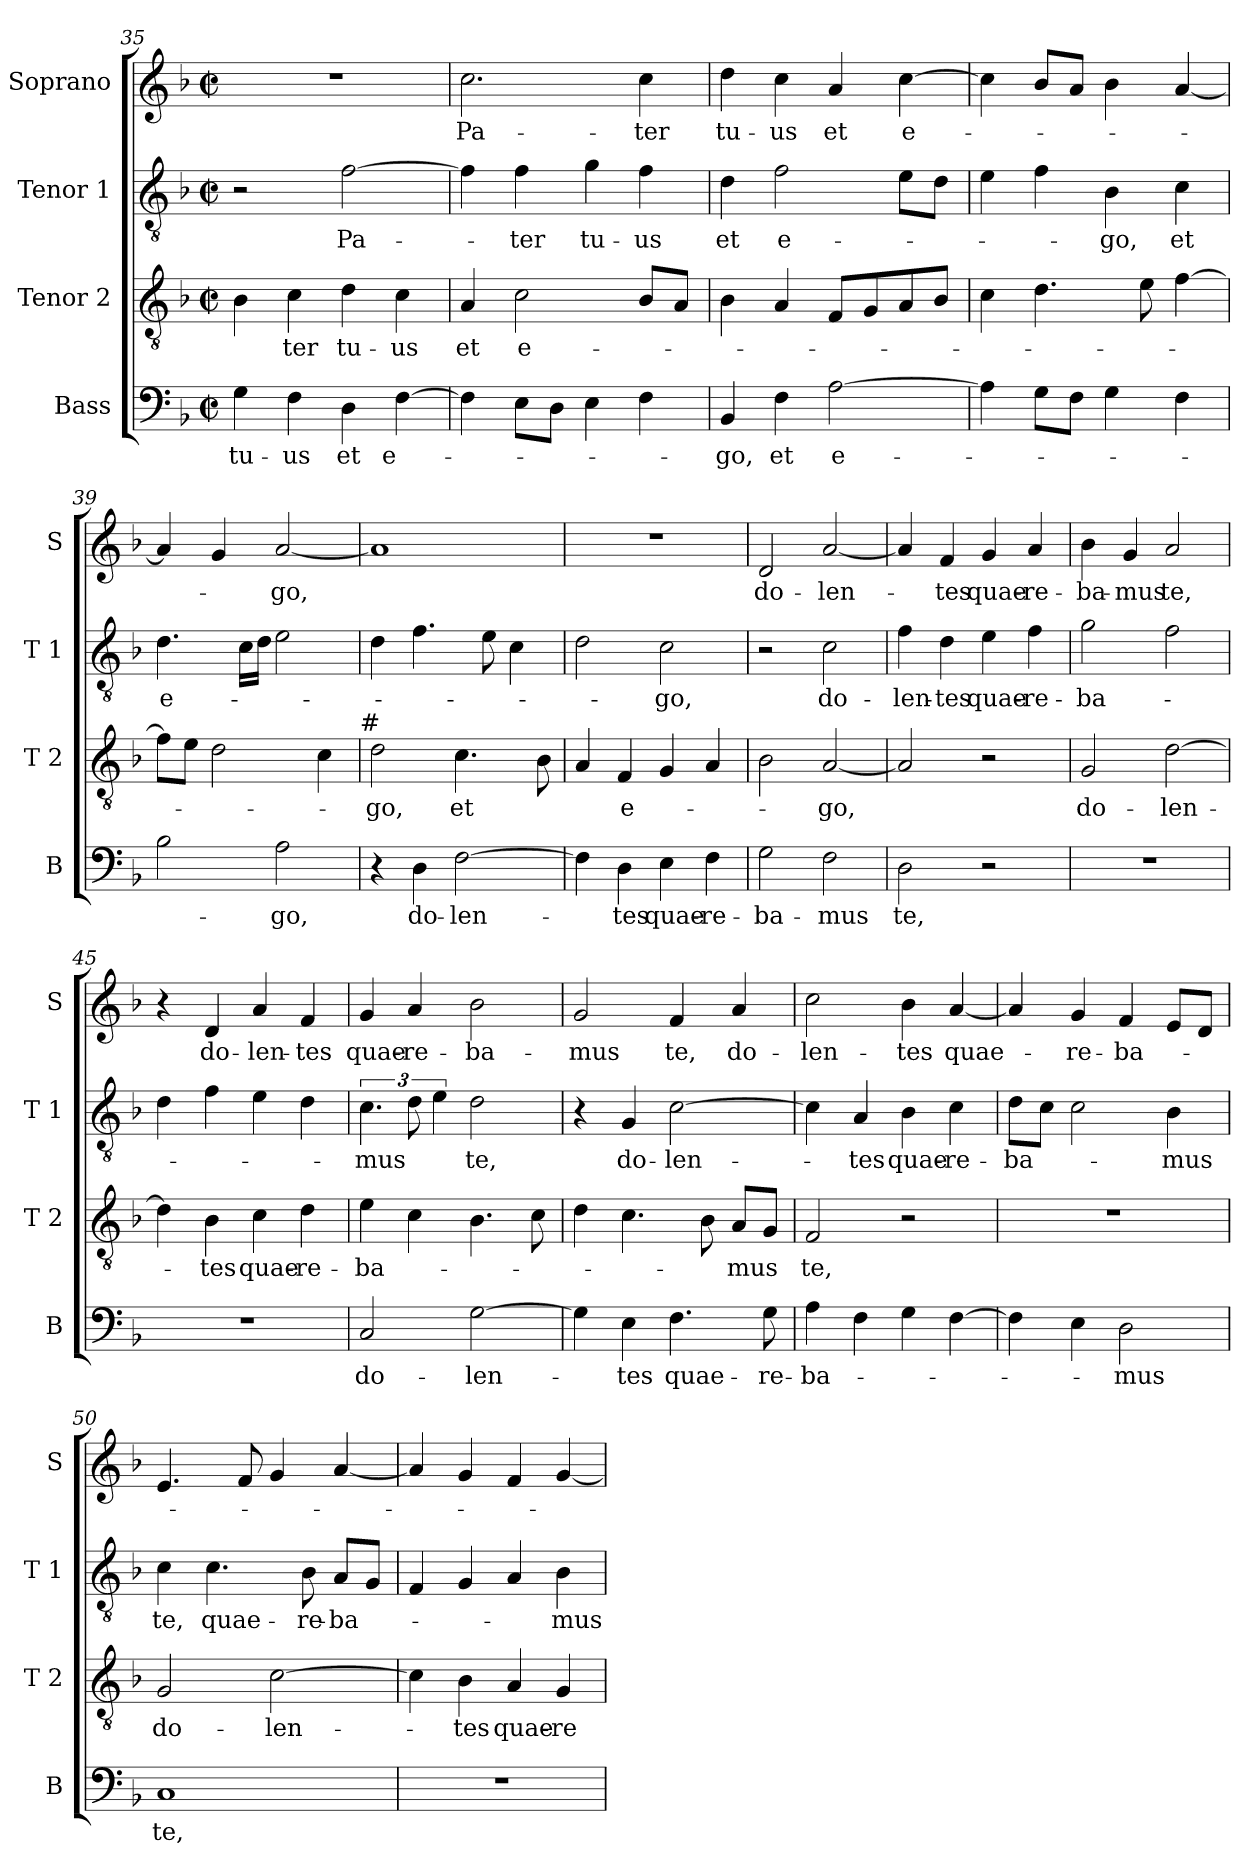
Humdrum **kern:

**kern	**text	**kern	**text	**kern	**text	**kern	**text
*part4	*part4	*part3	*part3	*part2	*part2	*part1	*part1
*staff4	*staff4	*staff3	*staff3	*staff2	*staff2	*staff1	*staff1
*I"Bass	*	*I"Tenor 2	*	*I"Tenor 1	*	*I"Soprano	*
*I'B	*	*I'T 2	*	*I'T 1	*	*I'S	*
*clefF4	*	*clefGv2	*	*clefGv2	*	*clefG2	*
*k[b-]	*	*k[b-]	*	*k[b-]	*	*k[b-]	*
*F:	*	*F:	*	*F:	*	*F:	*
*M2/2	*	*M2/2	*	*M2/2	*	*M2/2	*
*met(c|)	*	*met(c|)	*	*met(c|)	*	*met(c|)	*
=35	=35	=35	=35	=35	=35	=35	=35
4G\	tu-	4B-\	.	2r	.	1r	.
4F\	-us	4c\	-ter	.	.	.	.
4D\	et	4d\	tu-	[2f\	Pa-	.	.
[4F\	e-	4c\	-us	.	.	.	.
=36	=36	=36	=36	=36	=36	=36	=36
4F\]	.	4A/	et	4f\]	.	2.cc\	Pa-
8E\L	.	2c\	e-	4f\	-ter	.	.
8D\J	.	.	.	.	.	.	.
4E\	.	.	.	4g\	tu-	.	.
4F\	.	8B-/L	.	4f\	-us	4cc\	-ter
.	.	8A/J	.	.	.	.	.
!!LO:LB:g=z
=37	=37	=37	=37	=37	=37	=37	=37
4BB-/	-go,	4B-\	.	4d\	et	4dd\	tu-
4F\	et	4A/	.	2f\	e-	4cc\	-us
[2A\	e-	8F/L	.	.	.	4a/	et
.	.	8G/	.	.	.	.	.
.	.	8A/	.	8e\L	.	[4cc\	e-
.	.	8B-/J	.	8d\J	.	.	.
=38	=38	=38	=38	=38	=38	=38	=38
4A\]	.	4c\	.	4e\	.	4cc\]	.
8G\L	.	4.d\	.	4f\	.	8b-/L	.
8F\J	.	.	.	.	.	8a/J	.
4G\	.	.	.	4B-\	-go,	4b-\	.
.	.	8e\	.	.	.	.	.
4F\	.	[4f\	.	4c\	et	[4a/	.
=39	=39	=39	=39	=39	=39	=39	=39
2B-\	.	8f\L]	.	4.d\	e-	4a/]	.
.	.	8e\J	.	.	.	.	.
.	.	2d\	.	.	.	4g/	.
.	.	.	.	16c\LL	.	.	.
.	.	.	.	16d\JJ	.	.	.
2A\	-go,	.	.	2e\	.	[2a/	-go,
.	.	4c\	.	.	.	.	.
!	!	!LO:TX:a:t=#	!	!	!	!	!
=40	=40	=40	=40	=40	=40	=40	=40
4r	.	2d\	-go,	4d\	.	1a]	.
4D\	do-	.	.	4.f\	.	.	.
[2F\	-len-	4.c\	et	.	.	.	.
.	.	.	.	8e\	.	.	.
.	.	.	.	4c\	.	.	.
.	.	8B-\	.	.	.	.	.
=41	=41	=41	=41	=41	=41	=41	=41
4F\]	.	4A/	.	2d\	.	1r	.
4D\	-tes	4F/	e-	.	.	.	.
4E\	quae-	4G/	.	2c\	-go,	.	.
4F\	-re-	4A/	.	.	.	.	.
=42	=42	=42	=42	=42	=42	=42	=42
2G\	-ba-	2B-\	.	2r	.	2d/	do-
2F\	-mus	[2A/	-go,	2c\	do-	[2a/	-len-
!!LO:PB:g=z
=43	=43	=43	=43	=43	=43	=43	=43
2D\	te,	2A/]	.	4f\	-len-	4a/]	.
.	.	.	.	4d\	-tes	4f/	-tes
2r	.	2r	.	4e\	quae-	4g/	quae-
.	.	.	.	4f\	-re-	4a/	-re-
=44	=44	=44	=44	=44	=44	=44	=44
1r	.	2G/	do-	2g\	-ba-	4b-\	-ba-
.	.	.	.	.	.	4g/	-mus
.	.	[2d\	-len-	2f\	.	2a/	te,
=45	=45	=45	=45	=45	=45	=45	=45
1r	.	4d\]	.	4d\	.	4r	.
.	.	4B-\	-tes	4f\	.	4d/	do-
.	.	4c\	quae-	4e\	.	4a/	-len-
.	.	4d\	-re-	4d\	.	4f/	-tes
=46	=46	=46	=46	=46	=46	=46	=46
2C/	do-	4e\	-ba-	6.c\	-mus	4g/	quae-
.	.	4c\	.	12d\	.	4a/	-re-
.	.	.	.	6e\	.	.	.
[2G\	-len-	4.B-\	.	2d\	te,	2b-\	-ba-
.	.	8c\	.	.	.	.	.
=47	=47	=47	=47	=47	=47	=47	=47
4G\]	.	4d\	.	4r	.	2g/	-mus
4E\	-tes	4.c\	.	4G/	do-	.	.
4.F\	quae-	.	.	[2c\	-len-	4f/	te,
.	.	8B-\	.	.	.	.	.
.	.	8A/L	-mus	.	.	4a/	do-
8G\	-re-	8G/J	.	.	.	.	.
=48	=48	=48	=48	=48	=48	=48	=48
4A\	-ba-	2F/	te,	4c\]	.	2cc\	-len-
4F\	.	.	.	4A/	-tes	.	.
4G\	.	2r	.	4B-\	quae-	4b-\	-tes
[4F\	.	.	.	4c\	-re-	[4a/	quae-
!!LO:LB:g=z
=49	=49	=49	=49	=49	=49	=49	=49
4F\]	.	1r	.	8d\L	-ba-	4a/]	.
.	.	.	.	8c\J	.	.	.
4E\	.	.	.	2c\	.	4g/	-re-
2D\	-mus	.	.	.	.	4f/	-ba-
.	.	.	.	4B-\	-mus	8e/L	.
.	.	.	.	.	.	8d/J	.
=50	=50	=50	=50	=50	=50	=50	=50
1C	te,	2G/	do-	4c\	te,	4.e/	.
.	.	.	.	4.c\	quae-	.	.
.	.	.	.	.	.	8f/	.
.	.	[2c\	-len-	.	.	4g/	.
.	.	.	.	8B-\	-re-	.	.
.	.	.	.	8A/L	-ba-	[4a/	.
.	.	.	.	8G/J	.	.	.
=51	=51	=51	=51	=51	=51	=51	=51
1r	.	4c\]	.	4F/	.	4a/]	.
.	.	4B-\	-tes	4G/	.	4g/	.
.	.	4A/	quae-	4A/	.	4f/	.
.	.	4G/	-re-	4B-\	-mus	[4g/	.
=	=	=	=	=	=	=	=
*-	*-	*-	*-	*-	*-	*-	*-
